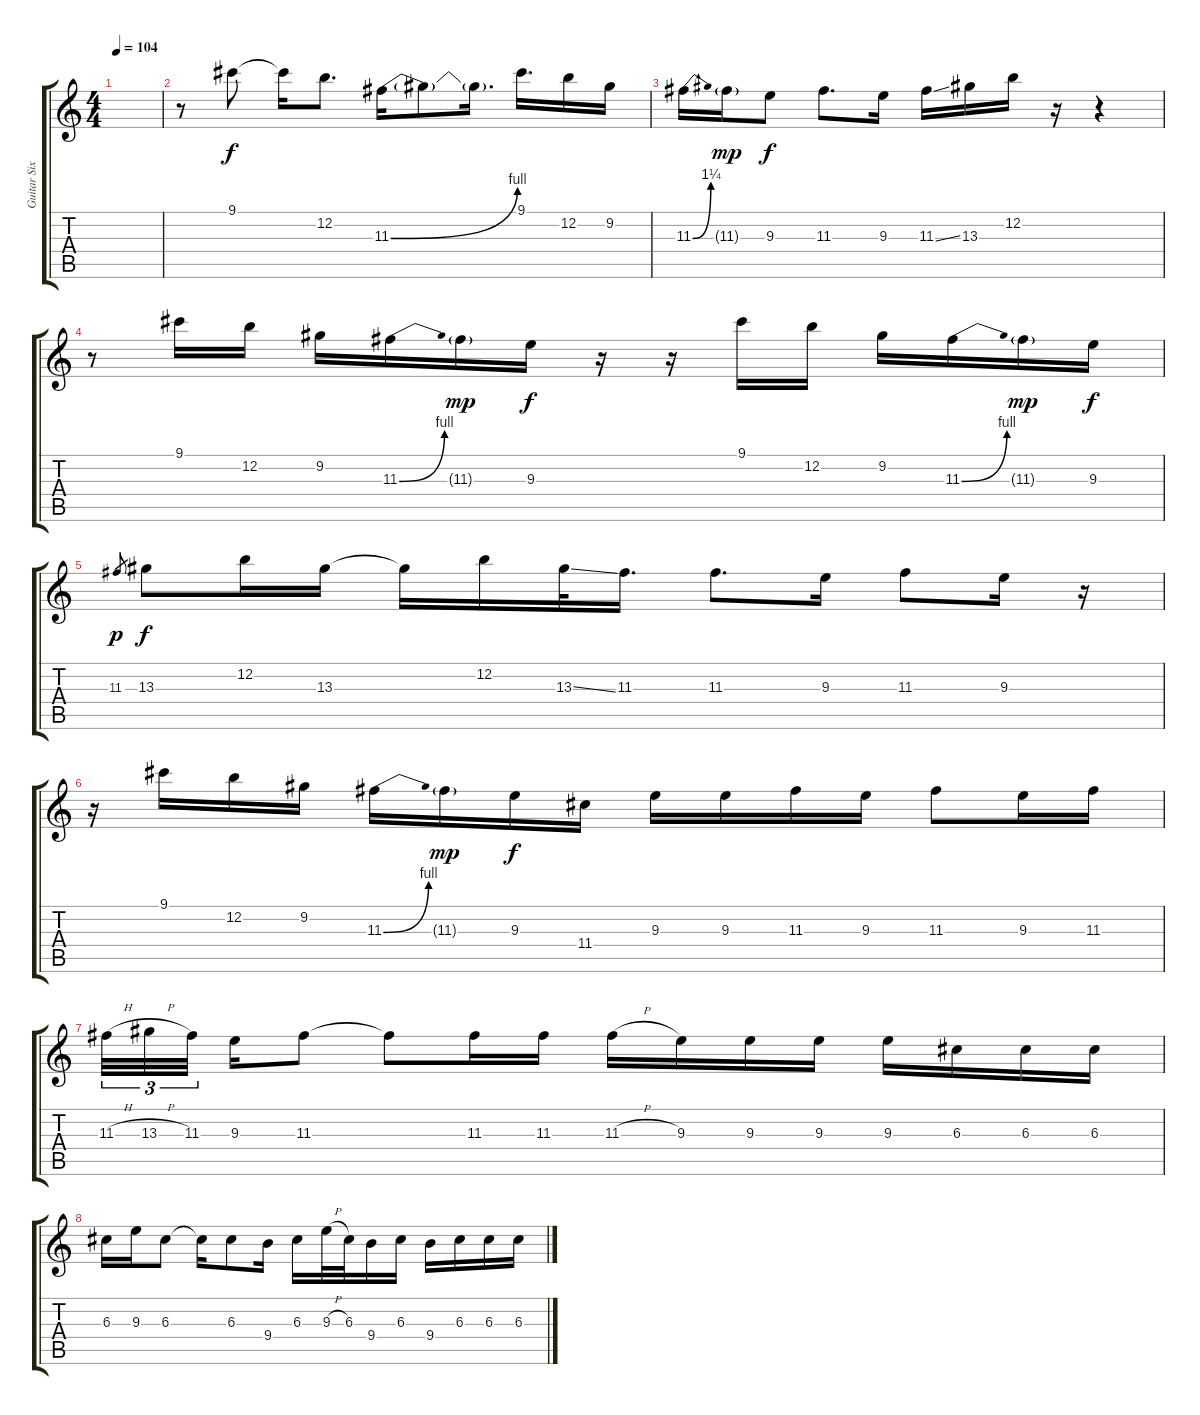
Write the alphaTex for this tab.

\track ("Guitar Six" "Guitar Six") {instrument electricguitarclean}
\staff {score tabs}
\tuning (E4 B3 G3 D3 A2 E2) {hide}
\ts (4 4)
\tempo 104
\clef g2
\ks c
|
r.8{instrument electricguitarclean} 9.1.8 9.1{t}.16 12.2.8{d} 11.3{be (bend 0 0 60 4)}.16 11.3{t}.8 11.3{t}.16{d} 9.1.16{d} 12.2.16 9.2.16 |
11.3{be (bend 0 0 60 5)}.16 11.3{g}.16{dy mp} 9.3.8{dy f} 11.3.8{d} 9.3.16 11.3{ss}.16 13.3.16 12.2.16 r.16 r.4 |
r.8 9.1.16 12.2.16 9.2.16 11.3{be (bend 0 0 60 4)}.16 11.3{g}.16{dy mp} 9.3.16{dy f} r.16 r.16 9.1.16 12.2.16 9.2.16 11.3{be (bend 0 0 60 4)}.16 11.3{g}.16{dy mp} 9.3.16{dy f} |
11.3.8{gr dy p} 13.3.8{dy f} 12.2.16 13.3.16 13.3{t}.16 12.2.16 13.3{ss}.32 11.3.16{d} 11.3.8{d} 9.3.16 11.3.8 9.3.16 r.16 |
r.16 9.1.16 12.2.16 9.2.16 11.3{be (bend 0 0 60 4)}.16 11.3{g}.16{dy mp} 9.3.16{dy f} 11.4.16 9.3.16 9.3.16 11.3.16 9.3.16 11.3.8 9.3.16 11.3.16 |
11.3{h}.32{tu (3 2)} 13.3{h}.32{tu (3 2)} 11.3.32{tu (3 2)} 9.3.16 11.3.8 11.3{t}.8 11.3.16 11.3.16 11.3{h}.16 9.3.16 9.3.16 9.3.16 9.3.16 6.3.16 6.3.16 6.3.16 |
6.3.16 9.3.16 6.3.8 6.3{t}.16 6.3.8 9.4.16 6.3.16 9.3{h}.32 6.3.32 9.4.16 6.3.16 9.4.16 6.3.16 6.3.16 6.3.16
